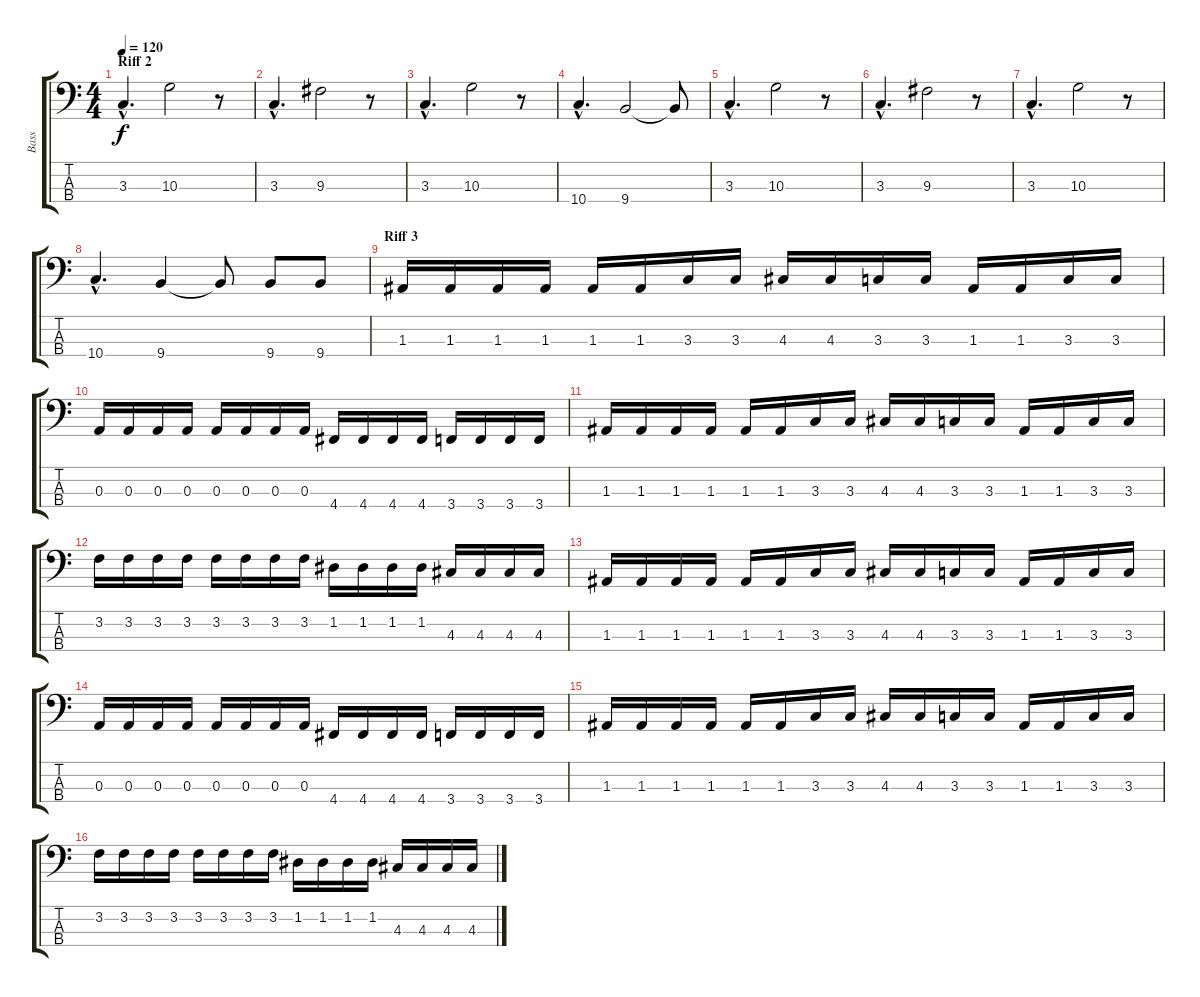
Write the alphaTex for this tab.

\track ("Bass" "Bass") {instrument electricbasspick}
\staff {score tabs}
\tuning (G2 D2 A1 D1) {hide}
\ts (4 4)
\section ("" "Riff 2")
\tempo 120
\clef f4
\ks c
3.3{hac}.4{d dy f} 10.3.2 r.8 |
3.3{hac}.4{d} 9.3.2 r.8 |
3.3{hac}.4{d} 10.3.2 r.8 |
10.4{hac}.4{d} 9.4.2 9.4{t}.8 |
3.3{hac}.4{d} 10.3.2 r.8 |
3.3{hac}.4{d} 9.3.2 r.8 |
3.3{hac}.4{d} 10.3.2 r.8 |
10.4{hac}.4{d} 9.4.4 9.4{t}.8 9.4.8 9.4.8 |
\section ("" "Riff 3")
1.3.16 1.3.16 1.3.16 1.3.16 1.3.16 1.3.16 3.3.16 3.3.16 4.3.16 4.3.16 3.3.16 3.3.16 1.3.16 1.3.16 3.3.16 3.3.16 |
0.3.16 0.3.16 0.3.16 0.3.16 0.3.16 0.3.16 0.3.16 0.3.16 4.4.16 4.4.16 4.4.16 4.4.16 3.4.16 3.4.16 3.4.16 3.4.16 |
1.3.16 1.3.16 1.3.16 1.3.16 1.3.16 1.3.16 3.3.16 3.3.16 4.3.16 4.3.16 3.3.16 3.3.16 1.3.16 1.3.16 3.3.16 3.3.16 |
3.2.16 3.2.16 3.2.16 3.2.16 3.2.16 3.2.16 3.2.16 3.2.16 1.2.16 1.2.16 1.2.16 1.2.16 4.3.16 4.3.16 4.3.16 4.3.16 |
1.3.16 1.3.16 1.3.16 1.3.16 1.3.16 1.3.16 3.3.16 3.3.16 4.3.16 4.3.16 3.3.16 3.3.16 1.3.16 1.3.16 3.3.16 3.3.16 |
0.3.16 0.3.16 0.3.16 0.3.16 0.3.16 0.3.16 0.3.16 0.3.16 4.4.16 4.4.16 4.4.16 4.4.16 3.4.16 3.4.16 3.4.16 3.4.16 |
1.3.16 1.3.16 1.3.16 1.3.16 1.3.16 1.3.16 3.3.16 3.3.16 4.3.16 4.3.16 3.3.16 3.3.16 1.3.16 1.3.16 3.3.16 3.3.16 |
3.2.16 3.2.16 3.2.16 3.2.16 3.2.16 3.2.16 3.2.16 3.2.16 1.2.16 1.2.16 1.2.16 1.2.16 4.3.16 4.3.16 4.3.16 4.3.16
